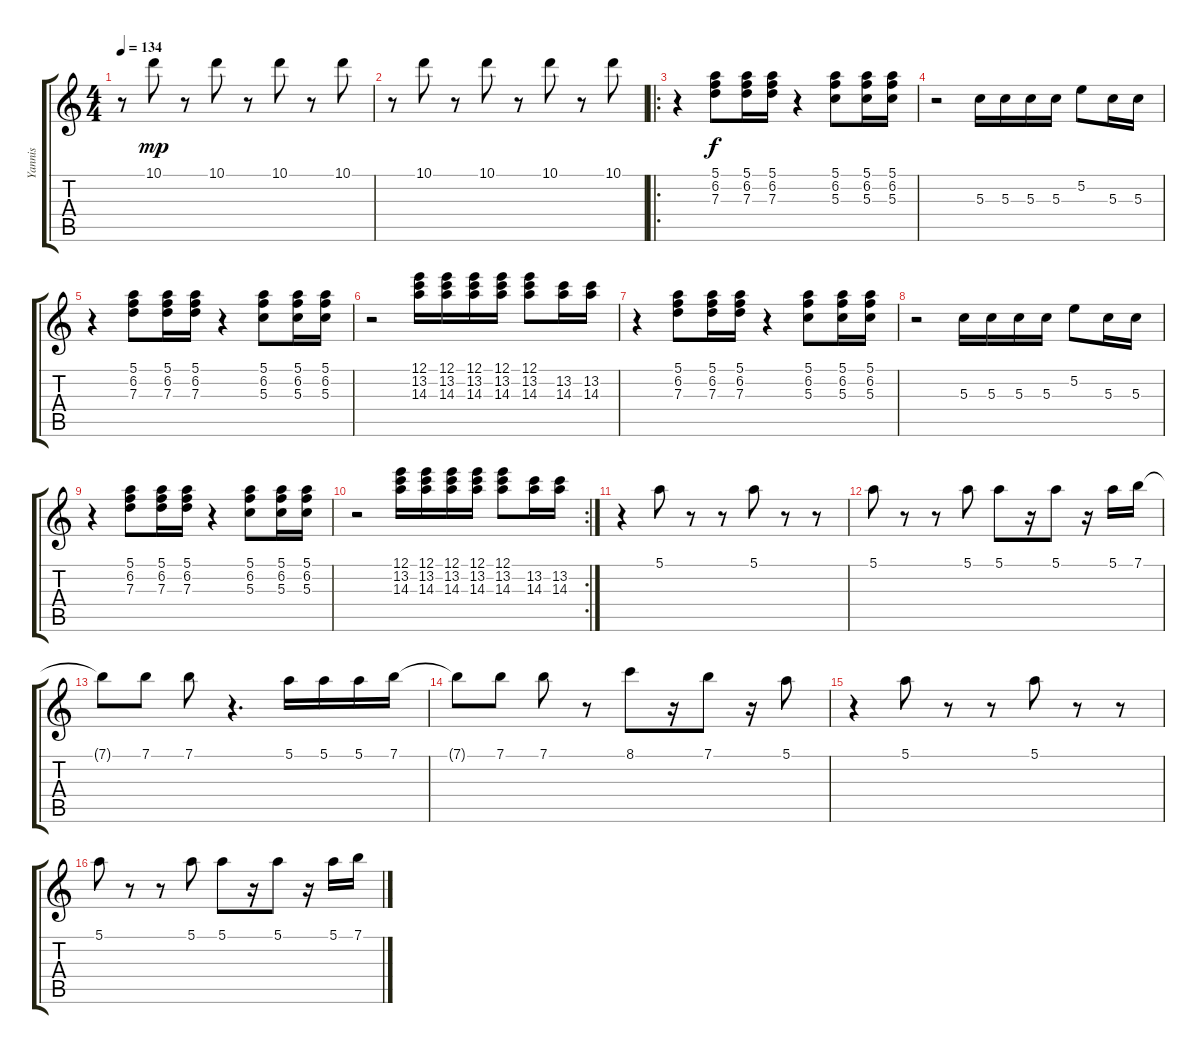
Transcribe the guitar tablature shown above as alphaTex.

\track ("Yannis" "Yannis") {instrument electricguitarjazz}
\staff {score tabs}
\tuning (E4 B3 G3 D3 A2 E2) {hide}
\ts (4 4)
\tempo 134
\clef g2
\ks c
r.8{dy mp} 10.1.8 r.8 10.1.8 r.8 10.1.8 r.8 10.1.8 |
r.8 10.1.8 r.8 10.1.8 r.8 10.1.8 r.8 10.1.8 |
\ro
r.4 (5.1 6.2 7.3).8{dy f} (5.1 6.2 7.3).16 (5.1 6.2 7.3).16 r.4 (5.1 6.2 5.3).8 (5.1 6.2 5.3).16 (5.1 6.2 5.3).16 |
r.2 5.3.16 5.3.16 5.3.16 5.3.16 5.2.8 5.3.16 5.3.16 |
r.4 (5.1 6.2 7.3).8 (5.1 6.2 7.3).16 (5.1 6.2 7.3).16 r.4 (5.1 6.2 5.3).8 (5.1 6.2 5.3).16 (5.1 6.2 5.3).16 |
r.2 (12.1 13.2 14.3).16 (12.1 13.2 14.3).16 (12.1 13.2 14.3).16 (12.1 13.2 14.3).16 (12.1 13.2 14.3).8 (13.2 14.3).16 (13.2 14.3).16 |
r.4 (5.1 6.2 7.3).8 (5.1 6.2 7.3).16 (5.1 6.2 7.3).16 r.4 (5.1 6.2 5.3).8 (5.1 6.2 5.3).16 (5.1 6.2 5.3).16 |
r.2 5.3.16 5.3.16 5.3.16 5.3.16 5.2.8 5.3.16 5.3.16 |
r.4 (5.1 6.2 7.3).8 (5.1 6.2 7.3).16 (5.1 6.2 7.3).16 r.4 (5.1 6.2 5.3).8 (5.1 6.2 5.3).16 (5.1 6.2 5.3).16 |
\rc 2
r.2 (12.1 13.2 14.3).16 (12.1 13.2 14.3).16 (12.1 13.2 14.3).16 (12.1 13.2 14.3).16 (12.1 13.2 14.3).8 (13.2 14.3).16 (13.2 14.3).16 |
r.4 5.1.8 r.8 r.8 5.1.8 r.8 r.8 |
5.1.8 r.8 r.8 5.1.8 5.1.8 r.16 5.1.8 r.16 5.1.16 7.1.16 |
7.1{t}.8 7.1.8 7.1.8 r.4{d} 5.1.16 5.1.16 5.1.16 7.1.16 |
7.1{t}.8 7.1.8 7.1.8 r.8 8.1.8 r.16 7.1.8 r.16 5.1.8 |
r.4 5.1.8 r.8 r.8 5.1.8 r.8 r.8 |
5.1.8 r.8 r.8 5.1.8 5.1.8 r.16 5.1.8 r.16 5.1.16 7.1.16
